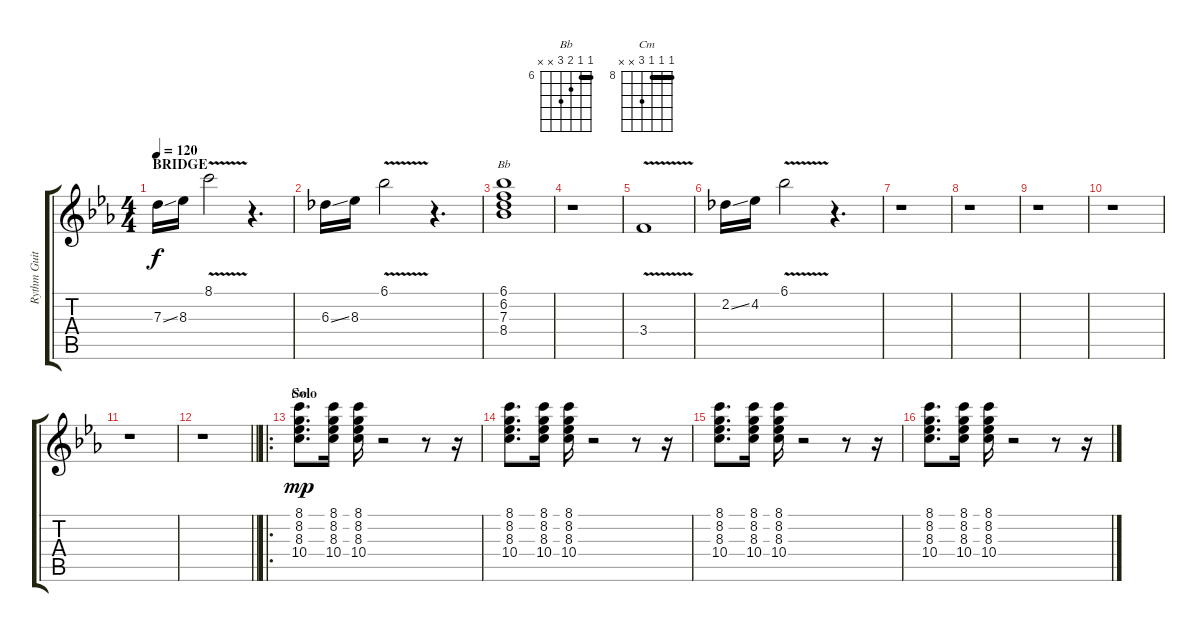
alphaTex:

\track ("Rythm Guitar" "Rythm Guit") {instrument electricguitarjazz}
\staff {score tabs}
\tuning (E4 B3 G3 D3 A2 E2) {hide}
\chord ("Bb" 6 6 7 8 x x) {firstfret 6 barre 6}
\chord ("Cm" 8 8 8 10 x x) {firstfret 8 barre 8}
\ts (4 4)
\section ("" "BRIDGE")
\tempo 120
\clef g2
\ks cminor
7.3{ss}.16{dy f} 8.3.16 8.1{v}.2 r.4{d} |
6.3{ss}.16 8.3.16 6.1{v}.2 r.4{d} |
(6.1 6.2 7.3 8.4).1{ch "Bb"} |
r.1 |
3.4{v}.1 |
2.2{ss}.16 4.2.16 6.1{v}.2 r.4{d} |
r.1 |
r.1 |
r.1 |
r.1 |
r.1 |
\barLineRight lightlight
r.1 |
\ro
\section ("" "Solo")
(8.1 8.2 8.3 10.4).8{d ch "Cm" dy mp} (8.1 8.2 8.3 10.4).16 (8.1 8.2 8.3 10.4).16 r.2 r.8 r.16 |
(8.1 8.2 8.3 10.4).8{d} (8.1 8.2 8.3 10.4).16 (8.1 8.2 8.3 10.4).16 r.2 r.8 r.16 |
(8.1 8.2 8.3 10.4).8{d} (8.1 8.2 8.3 10.4).16 (8.1 8.2 8.3 10.4).16 r.2 r.8 r.16 |
(8.1 8.2 8.3 10.4).8{d} (8.1 8.2 8.3 10.4).16 (8.1 8.2 8.3 10.4).16 r.2 r.8 r.16
